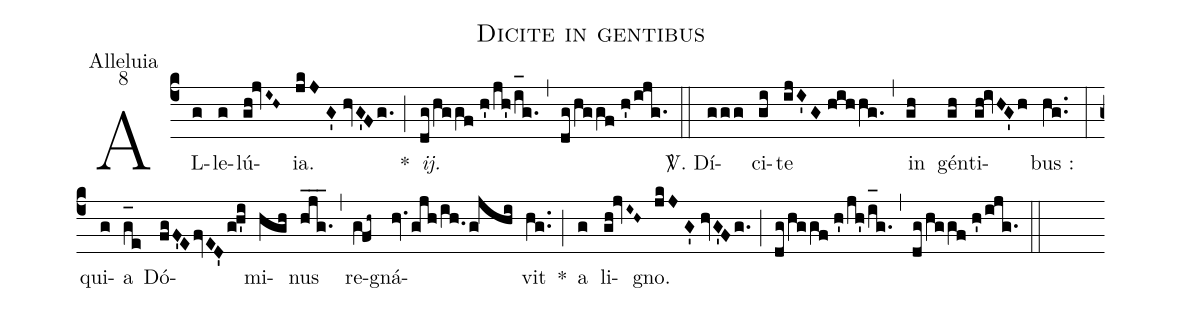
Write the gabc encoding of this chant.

name:Dicite in gentibus;
office-part:Alleluia;
mode:8;
%%
(c4) AL(g)le(g)lú(gh!jvI~H~){ia}.(jkJ//G'//hvG'Fg.) <clear>*(;) <i>ij.</i>(dg/hggf//h'/jh'/i_[oh:h]g.) (,) (dg/hggf//h'/ijg.) (::) <sp>V/</sp>. Dí(ggg)ci(gi)te(ijI'G//hihhg.) (,) in(gh) gén(gh)ti(gh!ivHG'h)bus :(hg..) (:) qui(g)a(g_[oh:h]e) Dó(fgF'EfvED'gh'i)mi(hgh)nus(hjg.___) (,) re(gV!fh~)gná(hv.gjh/ih.0/g!jhi)vit(hg..) *(;) a(g) li(gh!jvI~H~)gno.(jkJ//G'//hvG'Fg.) (;) (dg/hggf//h'/jh'/i_[oh:h]g.) (,) (dg/hggf//h'/ijg.) (::)
